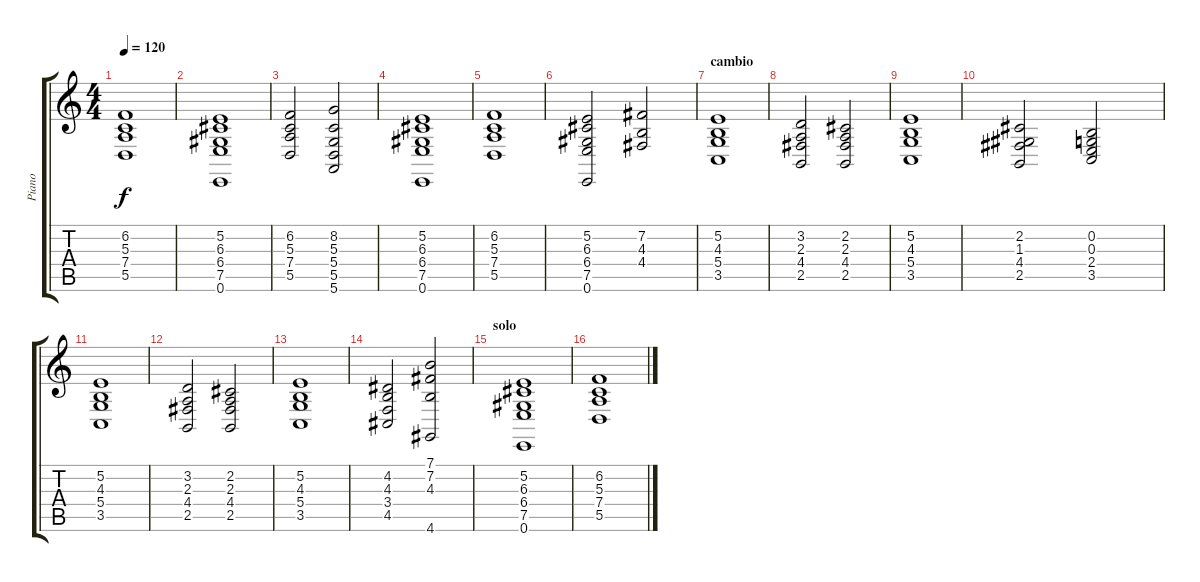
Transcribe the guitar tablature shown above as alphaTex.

\track ("Piano" "Piano") {instrument acousticgrandpiano}
\staff {score tabs}
\tuning (E4 B3 G3 D3 A2 E2) {hide}
\ts (4 4)
\tempo 120
\clef g2
\ks c
(6.2 5.3 7.4 5.5).1{dy f} |
(5.2 6.3 6.4 7.5 0.6).1 |
(6.2 5.3 7.4 5.5).2 (8.2 5.3 5.4 5.5 5.6).2 |
(5.2 6.3 6.4 7.5 0.6).1 |
(6.2 5.3 7.4 5.5).1 |
(5.2 6.3 6.4 7.5 0.6).2 (7.2 4.3 4.4).2 |
\section ("" "cambio")
(5.2 4.3 5.4 3.5).1 |
(3.2 2.3 4.4 2.5).2 (2.2 2.3 4.4 2.5).2 |
(5.2 4.3 5.4 3.5).1 |
(2.2 1.3 4.4 2.5).2 (0.2 0.3 2.4 3.5).2 |
(5.2 4.3 5.4 3.5).1 |
(3.2 2.3 4.4 2.5).2 (2.2 2.3 4.4 2.5).2 |
(5.2 4.3 5.4 3.5).1 |
(4.2 4.3 3.4 4.5).2 (7.1 7.2 4.3 4.6).2 |
\section ("" "solo")
(5.2 6.3 6.4 7.5 0.6).1 |
(6.2 5.3 7.4 5.5).1
